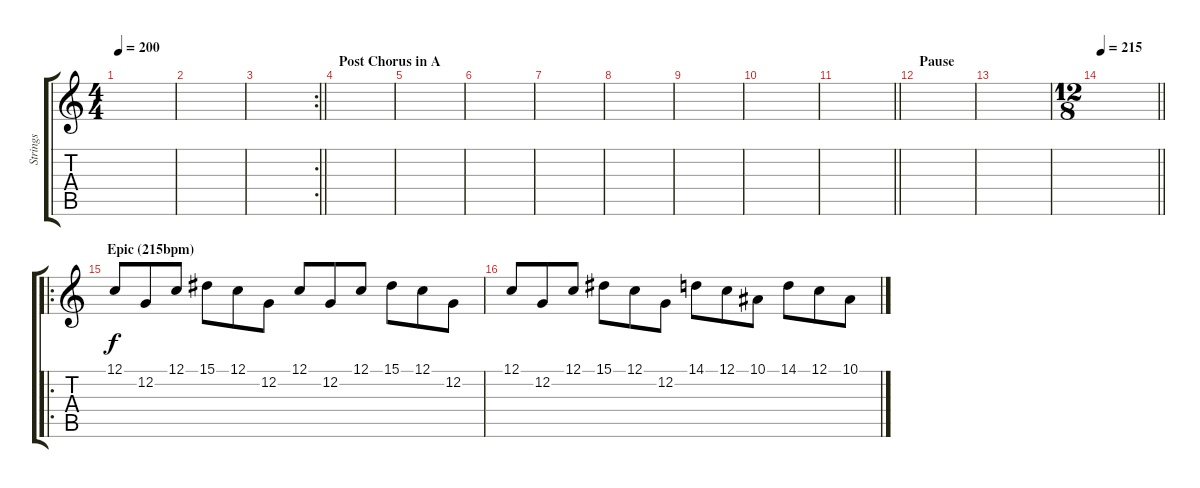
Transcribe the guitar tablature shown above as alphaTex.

\track ("Strings" "Strings") {instrument stringensemble1}
\staff {score tabs}
\tuning (C4 G3 Eb3 Bb2 F2 C2) {hide}
\ts (4 4)
\tempo 200
\clef g2
\ks c
|
|
\rc 2
\barLineRight lightlight
|
\section ("" "Post Chorus in A")
|
|
|
|
|
|
|
\barLineRight lightlight
|
\section ("" "Pause")
|
|
\ts (12 8)
\tempo 215
\barLineRight lightlight
|
\ro
\section ("" "Epic (215bpm)")
12.1.8 12.2.8 12.1.8 15.1.8 12.1.8 12.2.8 12.1.8 12.2.8 12.1.8 15.1.8 12.1.8 12.2.8 |
12.1.8 12.2.8 12.1.8 15.1.8 12.1.8 12.2.8 14.1.8 12.1.8 10.1.8 14.1.8 12.1.8 10.1.8
